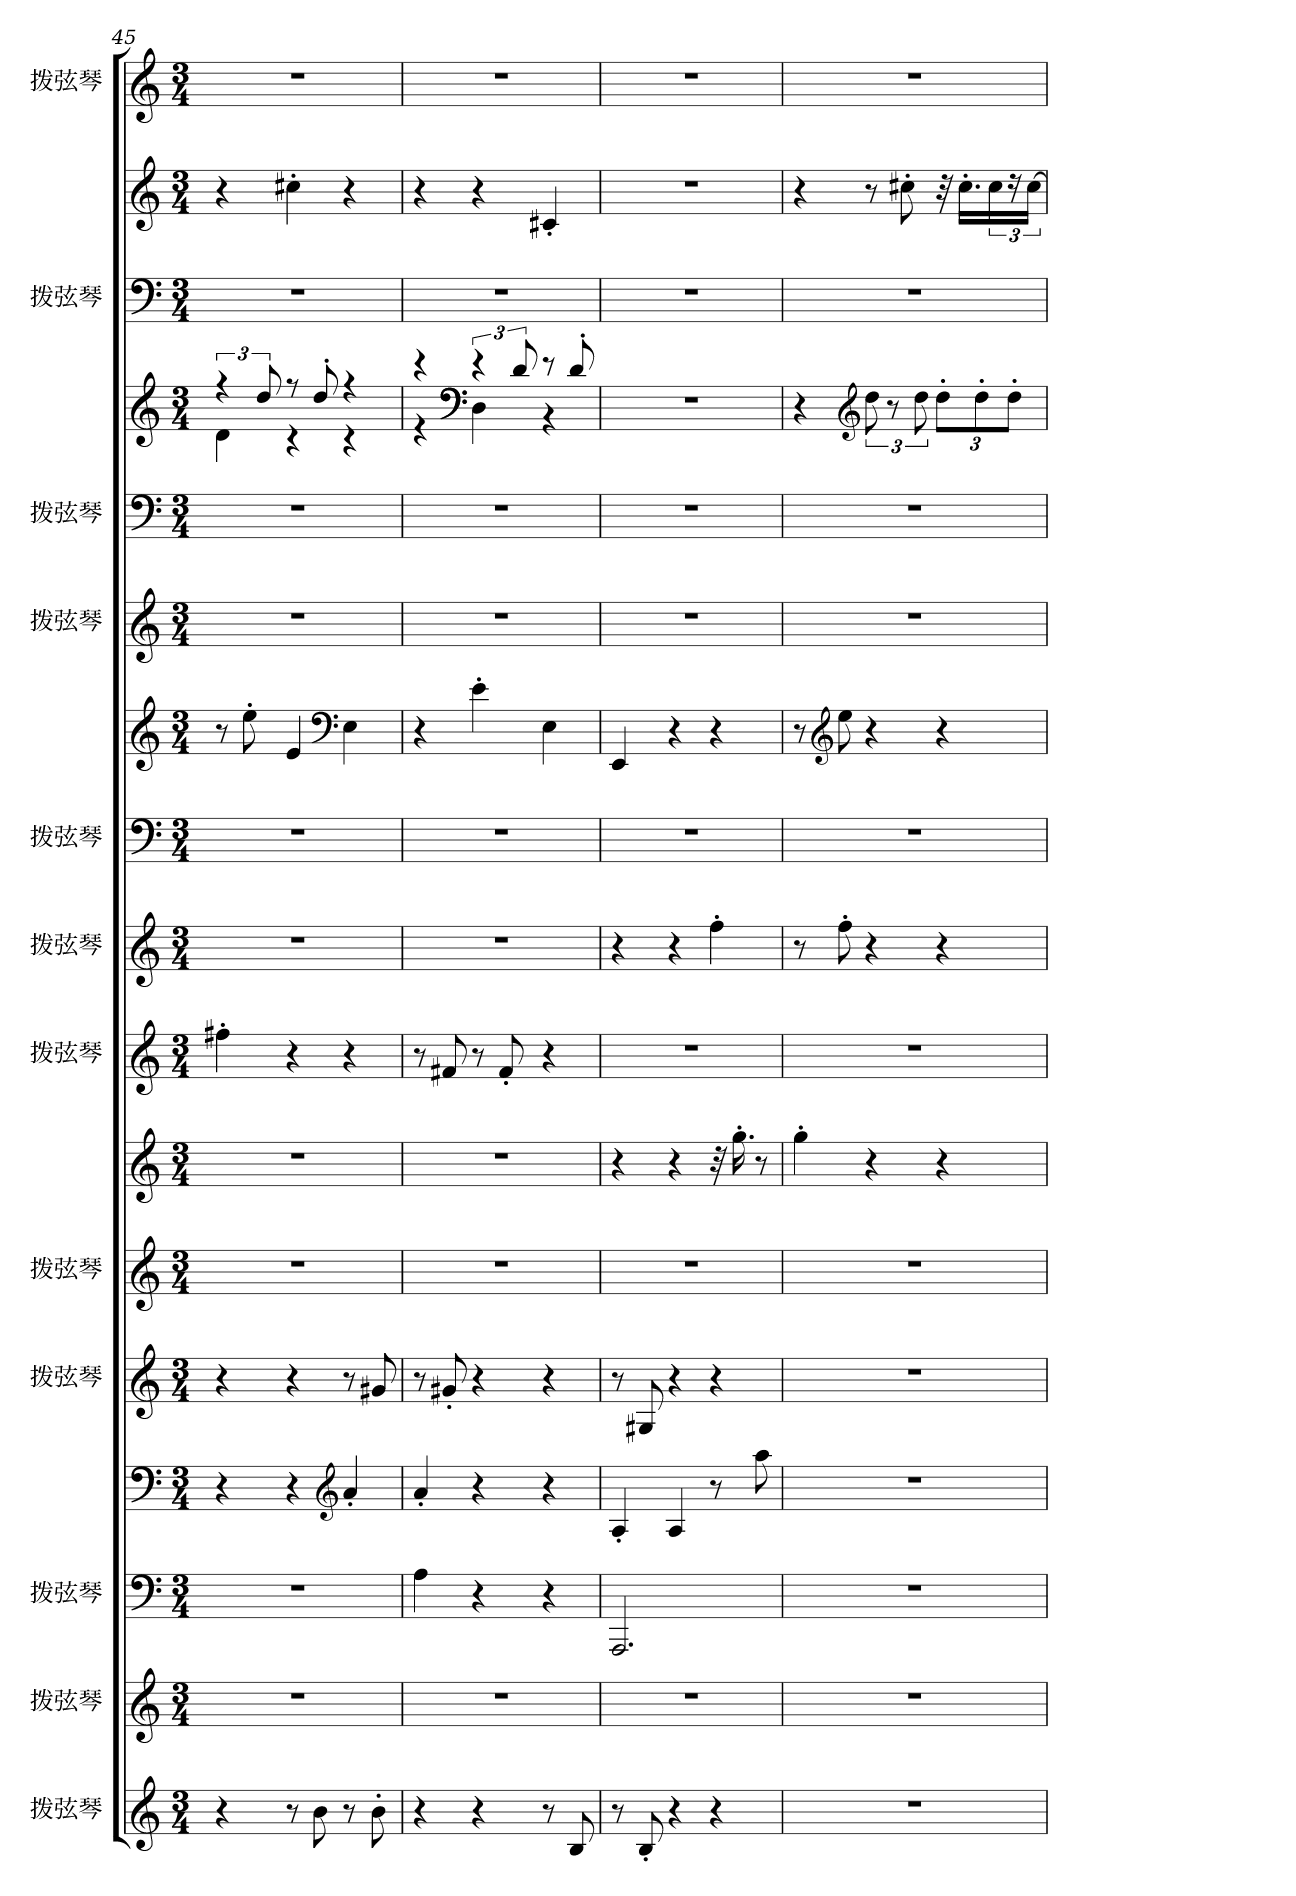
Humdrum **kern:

**kern	**kern	**kern	**kern	**kern	**kern	**kern	**kern	**kern	**kern	**kern	**kern	**kern	**kern	**kern	**kern	**kern
*part12	*part11	*part10	*part10	*part9	*part8	*part8	*part7	*part6	*part5	*part5	*part4	*part3	*part3	*part2	*part2	*part1
*staff17	*staff16	*staff15	*staff14	*staff13	*staff12	*staff11	*staff10	*staff9	*staff8	*staff7	*staff6	*staff5	*staff4	*staff3	*staff2	*staff1
*I"拨弦琴	*I"拨弦琴	*I"拨弦琴	*	*I"拨弦琴	*I"拨弦琴	*	*I"拨弦琴	*I"拨弦琴	*I"拨弦琴	*	*I"拨弦琴	*I"拨弦琴	*	*I"拨弦琴	*	*I"拨弦琴
*clefG2	*clefG2	*clefF4	*clefF4	*clefG2	*clefG2	*clefG2	*clefG2	*clefG2	*clefF4	*clefG2	*clefG2	*clefF4	*clefG2	*clefF4	*clefG2	*clefG2
*k[]	*k[]	*k[]	*k[]	*k[]	*k[]	*k[]	*k[]	*k[]	*k[]	*k[]	*k[]	*k[]	*k[]	*k[]	*k[]	*k[]
*M3/4	*M3/4	*M3/4	*M3/4	*M3/4	*M3/4	*M3/4	*M3/4	*M3/4	*M3/4	*M3/4	*M3/4	*M3/4	*M3/4	*M3/4	*M3/4	*M3/4
=45	=45	=45	=45	=45	=45	=45	=45	=45	=45	=45	=45	=45	=45	=45	=45	=45
*	*	*	*	*	*	*	*	*	*	*	*	*	*^	*	*	*
4r	2.r	2.r	4r	4r	2.r	2.r	4ff#X'\	2.r	2.r	8r	2.r	2.r	6r	4d\	2.r	4r	2.r
.	.	.	.	.	.	.	.	.	.	8ee'\	.	.	.	.	.	.	.
.	.	.	.	.	.	.	.	.	.	.	.	.	12dd/	.	.	.	.
8r	.	.	4r	4r	.	.	4r	.	.	4e/	.	.	8r	4r	.	4cc#X'\	.
8b\	.	.	.	.	.	.	.	.	.	.	.	.	8dd'/	.	.	.	.
*	*	*	*clefG2	*	*	*	*	*	*	*clefF4	*	*	*	*	*	*	*
8r	.	.	4a'/	8r	.	.	4r	.	.	4E\	.	.	4r	4r	.	4r	.
8b'\	.	.	.	8g#X/	.	.	.	.	.	.	.	.	.	.	.	.	.
=46	=46	=46	=46	=46	=46	=46	=46	=46	=46	=46	=46	=46	=46	=46	=46	=46	=46
4r	2.r	4A\	4a'/	8r	2.r	2.r	8r	2.r	2.r	4r	2.r	2.r	4r	4r	2.r	4r	2.r
.	.	.	.	8g#X'/	.	.	8f#X/	.	.	.	.	.	.	.	.	.	.
*	*	*	*	*	*	*	*	*	*	*	*	*	*clefF4	*	*	*	*
4r	.	4r	4r	4r	.	.	8r	.	.	4e'\	.	.	6r	4D\	.	4r	.
.	.	.	.	.	.	.	8f#'/	.	.	.	.	.	.	.	.	.	.
.	.	.	.	.	.	.	.	.	.	.	.	.	12d/	.	.	.	.
8r	.	4r	4r	4r	.	.	4r	.	.	4E\	.	.	8r	4r	.	4c#X'/	.
8B/	.	.	.	.	.	.	.	.	.	.	.	.	8d'/	.	.	.	.
*	*	*	*	*	*	*	*	*	*	*	*	*	*v	*v	*	*	*
!!LO:PB:g=z
=47	=47	=47	=47	=47	=47	=47	=47	=47	=47	=47	=47	=47	=47	=47	=47	=47
8r	2.r	2.AAA/	4A'/	8r	2.r	4r	2.r	4r	2.r	4EE/	2.r	2.r	2.r	2.r	2.r	2.r
8B'/	.	.	.	8G#X/	.	.	.	.	.	.	.	.	.	.	.	.
4r	.	.	4A/	4r	.	4r	.	4r	.	4r	.	.	.	.	.	.
4r	.	.	8r	4r	.	32r	.	4ff'\	.	4r	.	.	.	.	.	.
.	.	.	.	.	.	16.gg'\	.	.	.	.	.	.	.	.	.	.
.	.	.	8aa\	.	.	8r	.	.	.	.	.	.	.	.	.	.
=48	=48	=48	=48	=48	=48	=48	=48	=48	=48	=48	=48	=48	=48	=48	=48	=48
2.r	2.r	2.r	2.r	2.r	2.r	4gg'\	2.r	8r	2.r	8r	2.r	2.r	4r	2.r	4r	2.r
*	*	*	*	*	*	*	*	*	*	*clefG2	*	*	*	*	*	*
.	.	.	.	.	.	.	.	8ff'\	.	8ee\	.	.	.	.	.	.
*	*	*	*	*	*	*	*	*	*	*	*	*	*clefG2	*	*	*
.	.	.	.	.	.	4r	.	4r	.	4r	.	.	12dd\	.	8r	.
.	.	.	.	.	.	.	.	.	.	.	.	.	12r	.	.	.
.	.	.	.	.	.	.	.	.	.	.	.	.	.	.	8cc#X'\	.
.	.	.	.	.	.	.	.	.	.	.	.	.	12dd\	.	.	.
*	*	*	*	*	*	*	*	*	*	*	*	*	*Xbrackettup	*	*	*
.	.	.	.	.	.	4r	.	4r	.	4r	.	.	12dd'\L	.	32r	.
.	.	.	.	.	.	.	.	.	.	.	.	.	.	.	16.cc#'\LL	.
.	.	.	.	.	.	.	.	.	.	.	.	.	12dd'\	.	.	.
.	.	.	.	.	.	.	.	.	.	.	.	.	.	.	24cc#\JJ	.
.	.	.	.	.	.	.	.	.	.	.	.	.	12dd'\J	.	24r	.
.	.	.	.	.	.	.	.	.	.	.	.	.	.	.	[24cc#\	.
=	=	=	=	=	=	=	=	=	=	=	=	=	=	=	=	=
*-	*-	*-	*-	*-	*-	*-	*-	*-	*-	*-	*-	*-	*-	*-	*-	*-
